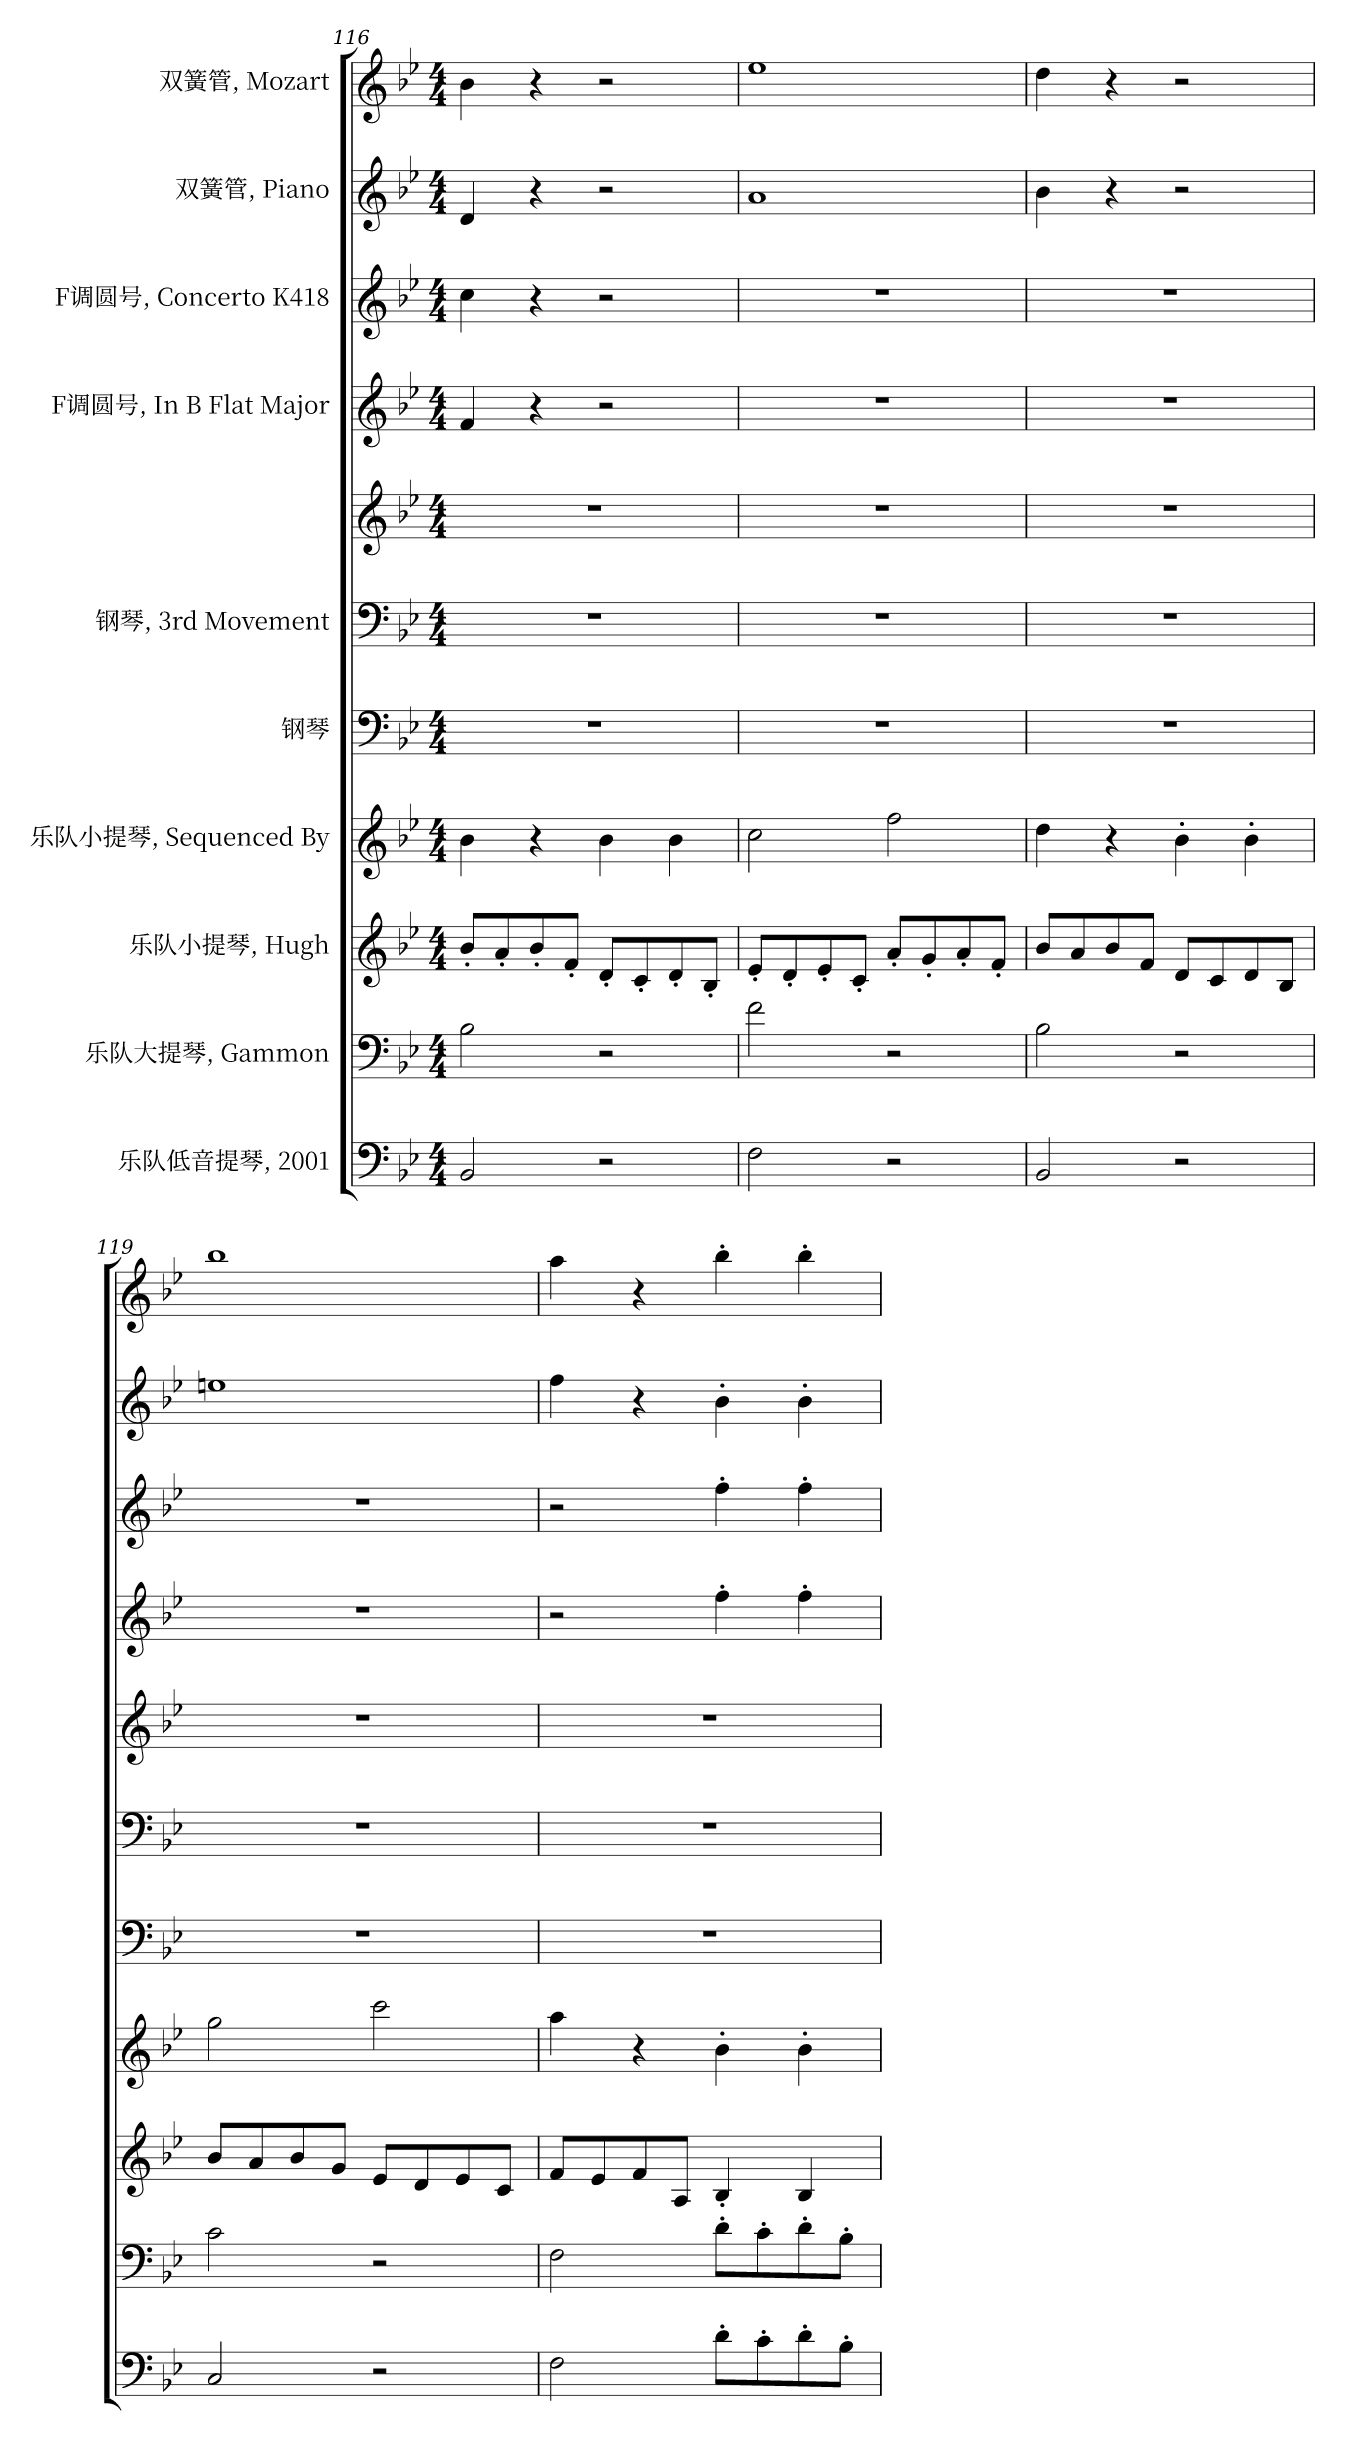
**kern	**kern	**kern	**kern	**kern	**kern	**kern	**kern	**kern	**kern	**kern
*part10	*part9	*part8	*part7	*part6	*part5	*part5	*part4	*part3	*part2	*part1
*staff11	*staff10	*staff9	*staff8	*staff7	*staff6	*staff5	*staff4	*staff3	*staff2	*staff1
*I"乐队低音提琴, 2001	*I"乐队大提琴, Gammon	*I"乐队小提琴,  Hugh	*I"乐队小提琴, Sequenced By	*I"钢琴	*I"钢琴, 3rd Movement	*	*I"F调圆号, In B Flat Major	*I"F调圆号, Concerto K418	*I"双簧管,  Piano	*I"双簧管,  Mozart
!!LO:PB:g=z
*clefF4	*clefF4	*clefG2	*clefG2	*clefF4	*clefF4	*clefG2	*clefG2	*clefG2	*clefG2	*clefG2
*ITrd7c12	*	*	*	*	*	*	*ITrd4c7	*ITrd4c7	*	*
*k[b-e-]	*k[b-e-]	*k[b-e-]	*k[b-e-]	*k[b-e-]	*k[b-e-]	*k[b-e-]	*k[b-e-a-]	*k[b-e-a-]	*k[b-e-]	*k[b-e-]
*M4/4	*M4/4	*M4/4	*M4/4	*M4/4	*M4/4	*M4/4	*M4/4	*M4/4	*M4/4	*M4/4
=116	=116	=116	=116	=116	=116	=116	=116	=116	=116	=116
2BBB-/	2B-\	8b-'/L	4b-\	1r	1r	1r	4B-/	4f\	4d/	4b-\
.	.	8a'/	.	.	.	.	.	.	.	.
.	.	8b-'/	4r	.	.	.	4r	4r	4r	4r
.	.	8f'/J	.	.	.	.	.	.	.	.
2r	2r	8d'/L	4b-\	.	.	.	2r	2r	2r	2r
.	.	8c'/	.	.	.	.	.	.	.	.
.	.	8d'/	4b-\	.	.	.	.	.	.	.
.	.	8B-'/J	.	.	.	.	.	.	.	.
=117	=117	=117	=117	=117	=117	=117	=117	=117	=117	=117
2FF\	2f\	8e-'/L	2cc\	1r	1r	1r	1r	1r	1a	1ee-
.	.	8d'/	.	.	.	.	.	.	.	.
.	.	8e-'/	.	.	.	.	.	.	.	.
.	.	8c'/J	.	.	.	.	.	.	.	.
2r	2r	8a'/L	2ff\	.	.	.	.	.	.	.
.	.	8g'/	.	.	.	.	.	.	.	.
.	.	8a'/	.	.	.	.	.	.	.	.
.	.	8f'/J	.	.	.	.	.	.	.	.
=118	=118	=118	=118	=118	=118	=118	=118	=118	=118	=118
2BBB-/	2B-\	8b-/L	4dd\	1r	1r	1r	1r	1r	4b-\	4dd\
.	.	8a/	.	.	.	.	.	.	.	.
.	.	8b-/	4r	.	.	.	.	.	4r	4r
.	.	8f/J	.	.	.	.	.	.	.	.
2r	2r	8d/L	4b-'\	.	.	.	.	.	2r	2r
.	.	8c/	.	.	.	.	.	.	.	.
.	.	8d/	4b-'\	.	.	.	.	.	.	.
.	.	8B-/J	.	.	.	.	.	.	.	.
=119	=119	=119	=119	=119	=119	=119	=119	=119	=119	=119
2CC/	2c\	8b-/L	2gg\	1r	1r	1r	1r	1r	1een	1bb-
.	.	8a/	.	.	.	.	.	.	.	.
.	.	8b-/	.	.	.	.	.	.	.	.
.	.	8g/J	.	.	.	.	.	.	.	.
2r	2r	8e-/L	2ccc\	.	.	.	.	.	.	.
.	.	8d/	.	.	.	.	.	.	.	.
.	.	8e-/	.	.	.	.	.	.	.	.
.	.	8c/J	.	.	.	.	.	.	.	.
!!LO:PB:g=z
=120	=120	=120	=120	=120	=120	=120	=120	=120	=120	=120
2FF\	2F\	8f/L	4aa\	1r	1r	1r	2r	2r	4ff\	4aa\
.	.	8e-/	.	.	.	.	.	.	.	.
.	.	8f/	4r	.	.	.	.	.	4r	4r
.	.	8A/J	.	.	.	.	.	.	.	.
8D'\L	8d'\L	4B-'/	4b-'\	.	.	.	4b-'\	4b-'\	4b-'\	4bb-'\
8C'\	8c'\	.	.	.	.	.	.	.	.	.
8D'\	8d'\	4B-/	4b-'\	.	.	.	4b-'\	4b-'\	4b-'\	4bb-'\
8BB-'\J	8B-'\J	.	.	.	.	.	.	.	.	.
=	=	=	=	=	=	=	=	=	=	=
*-	*-	*-	*-	*-	*-	*-	*-	*-	*-	*-
